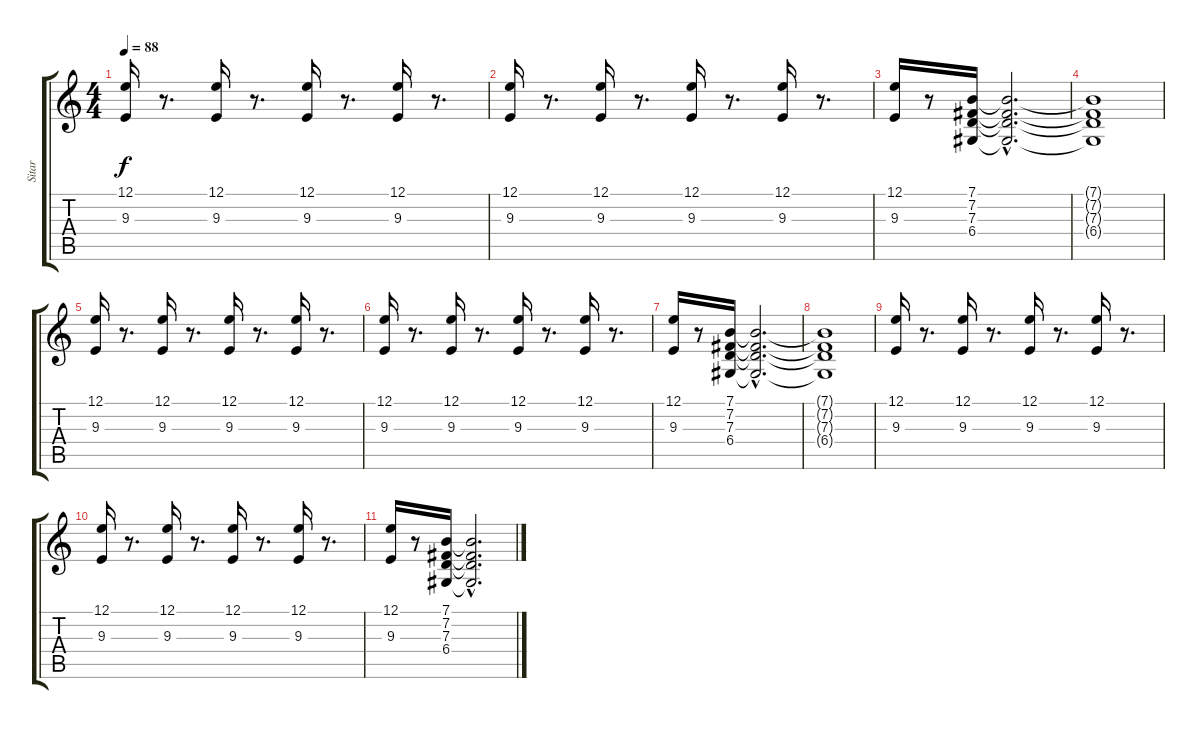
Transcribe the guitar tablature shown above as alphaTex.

\track ("Sitar" "Sitar") {instrument sitar}
\staff {score tabs}
\tuning (E4 B3 G3 D3 A2 E2) {hide}
\ts (4 4)
\tempo 88
\clef g2
\ks c
(12.1 9.3).16{dy f} r.8{d} (12.1 9.3).16 r.8{d} (12.1 9.3).16 r.8{d} (12.1 9.3).16 r.8{d} |
(12.1 9.3).16 r.8{d} (12.1 9.3).16 r.8{d} (12.1 9.3).16 r.8{d} (12.1 9.3).16 r.8{d} |
(12.1 9.3).16 r.8 (7.1 7.2 7.3 6.4).16 (7.1{hac t} 7.2{hac t} 7.3{hac t} 6.4{hac t}).2{d} |
(7.1{t} 7.2{t} 7.3{t} 6.4{t}).1 |
(12.1 9.3).16 r.8{d} (12.1 9.3).16 r.8{d} (12.1 9.3).16 r.8{d} (12.1 9.3).16 r.8{d} |
(12.1 9.3).16 r.8{d} (12.1 9.3).16 r.8{d} (12.1 9.3).16 r.8{d} (12.1 9.3).16 r.8{d} |
(12.1 9.3).16 r.8 (7.1 7.2 7.3 6.4).16 (7.1{hac t} 7.2{hac t} 7.3{hac t} 6.4{hac t}).2{d} |
(7.1{t} 7.2{t} 7.3{t} 6.4{t}).1 |
(12.1 9.3).16 r.8{d} (12.1 9.3).16 r.8{d} (12.1 9.3).16 r.8{d} (12.1 9.3).16 r.8{d} |
(12.1 9.3).16 r.8{d} (12.1 9.3).16 r.8{d} (12.1 9.3).16 r.8{d} (12.1 9.3).16 r.8{d} |
(12.1 9.3).16 r.8 (7.1 7.2 7.3 6.4).16 (7.1{hac t} 7.2{hac t} 7.3{hac t} 6.4{hac t}).2{d}
